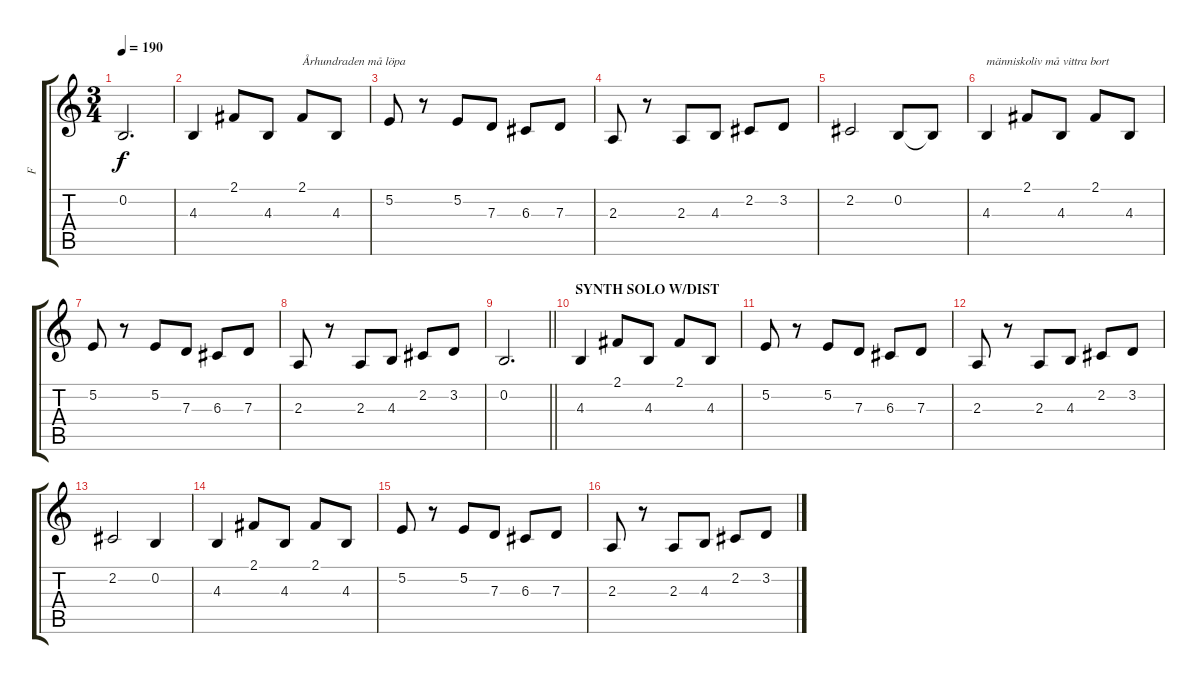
\track ("F" "F") {instrument flute}
\staff {score tabs}
\tuning (E4 B3 G3 D3 A2 E2) {hide}
\ts (3 4)
\tempo 190
\clef g2
\ks c
0.2.2{d dy f} |
4.3.4 2.1.8 4.3.8 2.1.8{txt "Århundraden må löpa"} 4.3.8 |
5.2.8 r.8 5.2.8 7.3.8 6.3.8 7.3.8 |
2.3.8 r.8 2.3.8 4.3.8 2.2.8 3.2.8 |
2.2.2 0.2.8 0.2{t}.8 |
4.3.4{txt "människoliv må vittra bort"} 2.1.8 4.3.8 2.1.8 4.3.8 |
5.2.8 r.8 5.2.8 7.3.8 6.3.8 7.3.8 |
2.3.8 r.8 2.3.8 4.3.8 2.2.8 3.2.8 |
\barLineRight lightlight
0.2.2{d} |
\section ("" "SYNTH SOLO W/DIST")
4.3.4 2.1.8 4.3.8 2.1.8 4.3.8 |
5.2.8 r.8 5.2.8 7.3.8 6.3.8 7.3.8 |
2.3.8 r.8 2.3.8 4.3.8 2.2.8 3.2.8 |
2.2.2 0.2.4 |
4.3.4 2.1.8 4.3.8 2.1.8 4.3.8 |
5.2.8 r.8 5.2.8 7.3.8 6.3.8 7.3.8 |
2.3.8 r.8 2.3.8 4.3.8 2.2.8 3.2.8
